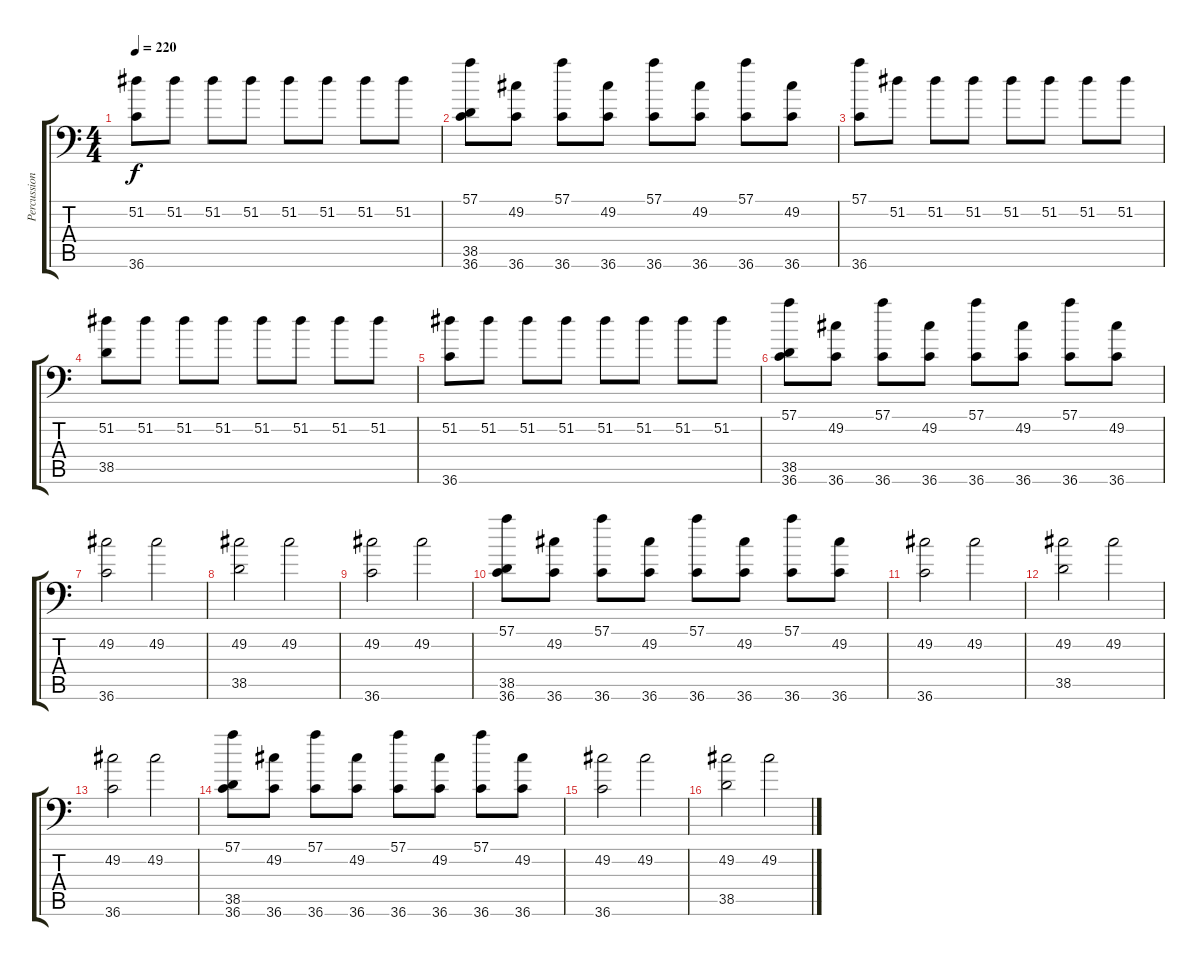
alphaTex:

\track ("Percussion" "Percussion") {instrument acousticgrandpiano}
\staff {score tabs}
\tuning (C-1 C-1 C-1 C-1 C-1 C-1) {hide}
\ts (4 4)
\tempo 220
\clef f4
\ks c
(51.2 36.6).8{dy f} 51.2.8 51.2.8 51.2.8 51.2.8 51.2.8 51.2.8 51.2.8 |
(57.1 38.5 36.6).8 (49.2 36.6).8 (57.1 36.6).8 (49.2 36.6).8 (57.1 36.6).8 (49.2 36.6).8 (57.1 36.6).8 (49.2 36.6).8 |
(57.1 36.6).8 51.2.8 51.2.8 51.2.8 51.2.8 51.2.8 51.2.8 51.2.8 |
(51.2 38.5).8 51.2.8 51.2.8 51.2.8 51.2.8 51.2.8 51.2.8 51.2.8 |
(51.2 36.6).8 51.2.8 51.2.8 51.2.8 51.2.8 51.2.8 51.2.8 51.2.8 |
(57.1 38.5 36.6).8 (49.2 36.6).8 (57.1 36.6).8 (49.2 36.6).8 (57.1 36.6).8 (49.2 36.6).8 (57.1 36.6).8 (49.2 36.6).8 |
(49.2 36.6).2 49.2.2 |
(49.2 38.5).2 49.2.2 |
(49.2 36.6).2 49.2.2 |
(57.1 38.5 36.6).8 (49.2 36.6).8 (57.1 36.6).8 (49.2 36.6).8 (57.1 36.6).8 (49.2 36.6).8 (57.1 36.6).8 (49.2 36.6).8 |
(49.2 36.6).2 49.2.2 |
(49.2 38.5).2 49.2.2 |
(49.2 36.6).2 49.2.2 |
(57.1 38.5 36.6).8 (49.2 36.6).8 (57.1 36.6).8 (49.2 36.6).8 (57.1 36.6).8 (49.2 36.6).8 (57.1 36.6).8 (49.2 36.6).8 |
(49.2 36.6).2 49.2.2 |
(49.2 38.5).2 49.2.2
